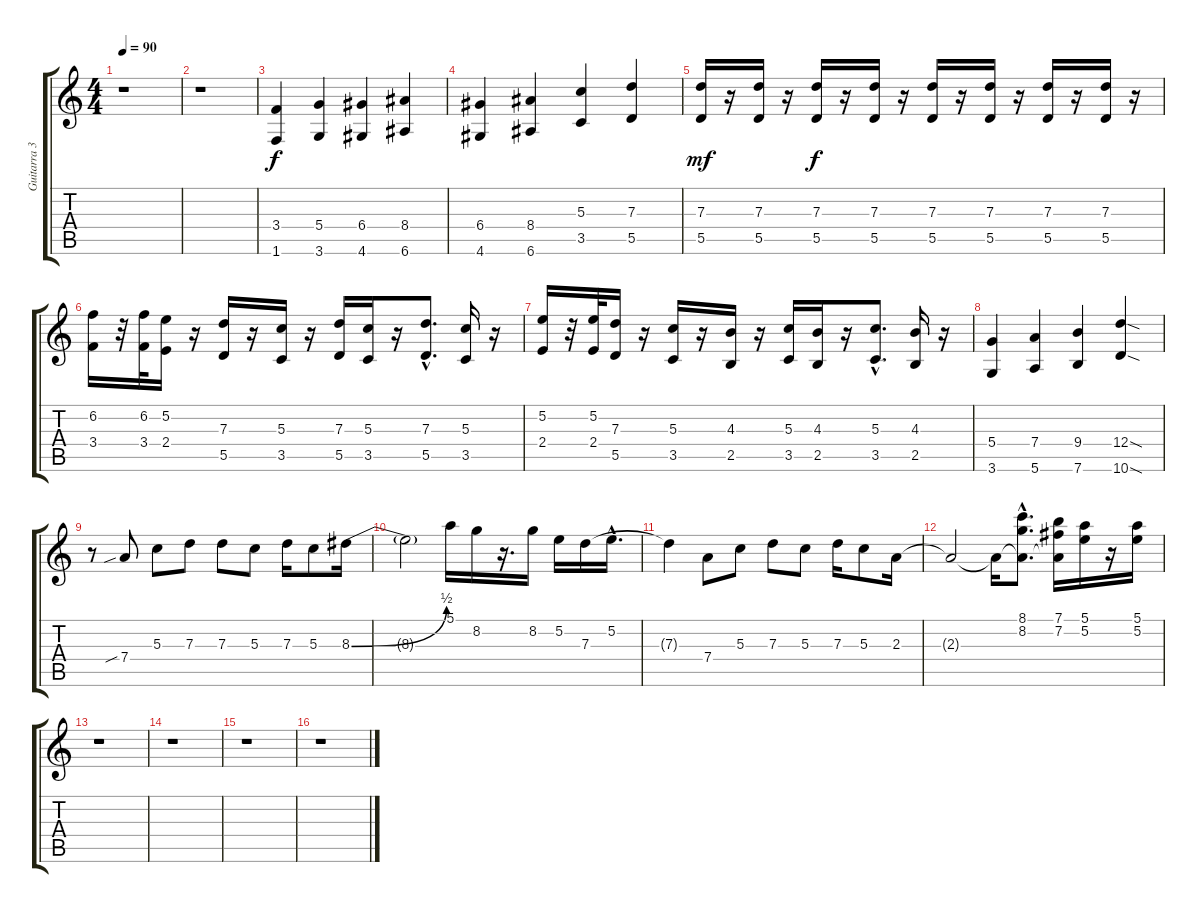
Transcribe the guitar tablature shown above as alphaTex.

\track ("Guitarra 3" "Guitarra 3") {instrument overdrivenguitar}
\staff {score tabs}
\tuning (E4 B3 G3 D3 A2 E2) {hide}
\ts (4 4)
\tempo 90
\clef g2
\ks c
r.1{dy f} |
r.1 |
(3.4 1.6).4 (5.4 3.6).4 (6.4 4.6).4 (8.4 6.6).4 |
(6.4 4.6).4 (8.4 6.6).4 (5.3 3.5).4 (7.3 5.5).4 |
(7.3 5.5).16{dy mf} r.16 (7.3 5.5).16 r.16 (7.3 5.5).16{dy f} r.16 (7.3 5.5).16 r.16 (7.3 5.5).16 r.16 (7.3 5.5).16 r.16 (7.3 5.5).16 r.16 (7.3 5.5).16 r.16 |
(6.2 3.4).16 r.32 (6.2 3.4).32 (5.2 2.4).16 r.16 (7.3 5.5).16 r.16 (5.3 3.5).16 r.16 (7.3 5.5).16 (5.3 3.5).16 r.16 (7.3{hac} 5.5{hac}).8{d} (5.3 3.5).16 r.16 |
(5.2 2.4).16 r.32 (5.2 2.4).32 (7.3 5.5).16 r.16 (5.3 3.5).16 r.16 (4.3 2.5).16 r.16 (5.3 3.5).16 (4.3 2.5).16 r.16 (5.3{hac} 3.5{hac}).8{d} (4.3 2.5).16 r.16 |
(5.4 3.6).4 (7.4 5.6).4 (9.4 7.6).4 (12.4{sod} 10.6{sod}).4 |
r.8 7.4{sib}.8 5.3.8 7.3.8 7.3.8 5.3.8 7.3.16 5.3.8 8.3{be (bend 0 0 60 2)}.16 |
8.3{t}.2 5.1.16 8.2.16 r.16{d} 8.2.16 5.2.16 7.3.16 5.2{hac}.16{d} |
7.3{t}.4 7.4.8 5.3.8 7.3.8 5.3.8 7.3.16 5.3.8 2.3.16 |
2.3{t}.2 2.3{t}.16 (8.1{hac} 8.2{hac} 2.3{hac t}).8{d} (7.1 7.2 2.3{t}).16 (5.1 5.2).16 r.16 (5.1 5.2).16 |
r.1 |
r.1 |
r.1 |
r.1
